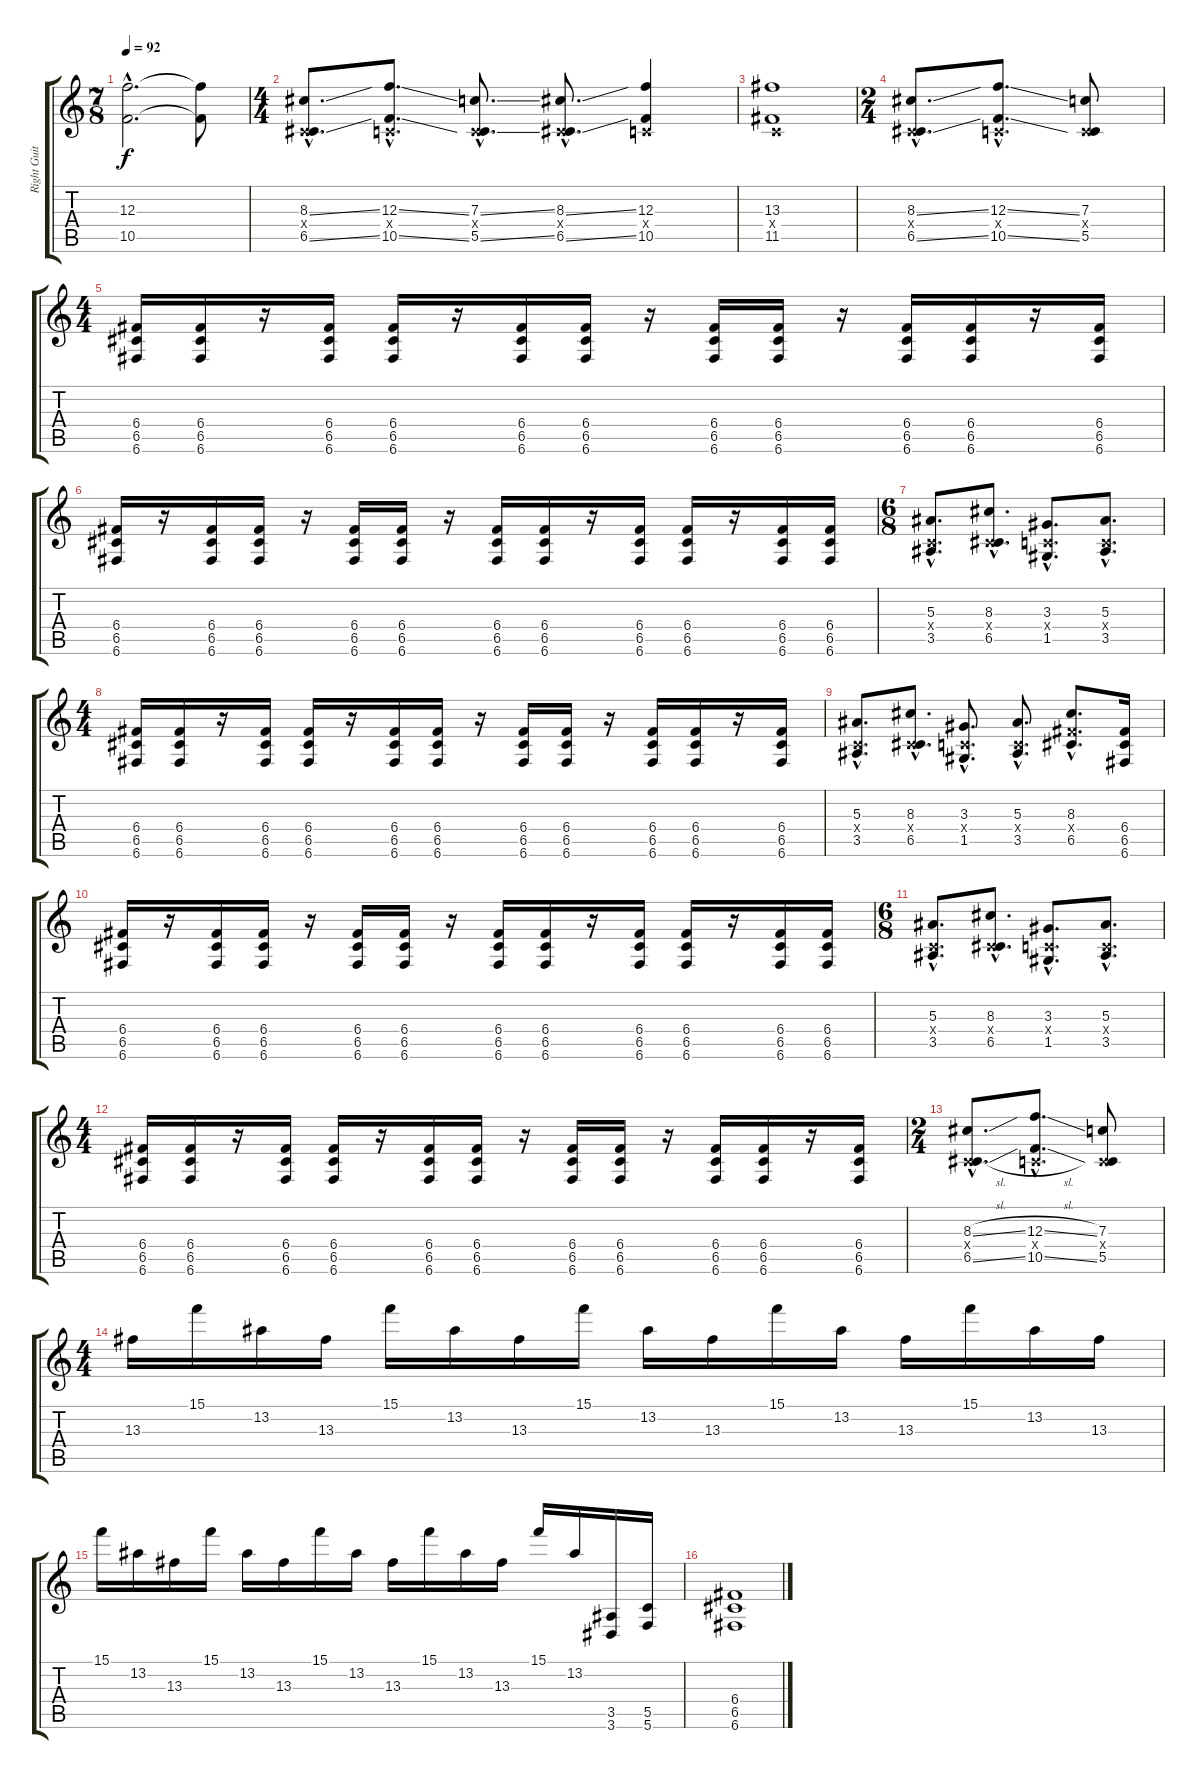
\track ("Right Guitar" "Right Guit") {instrument distortionguitar}
\staff {score tabs}
\tuning (D4 A3 F3 C3 G2 C2) {hide}
\ts (7 8)
\tempo 92
\clef g2
\ks c
(12.3{hac t} 10.5{hac t}).2{d dy f} (12.3{t} 10.5{t}).8 |
\ts (4 4)
(8.3{ss hac} 0.4{hac x} 6.5{ss hac}).8{d} (12.3{ss hac} 0.4{hac x} 10.5{ss hac}).8{d} (7.3{ss hac} 0.4{hac x} 5.5{ss hac}).8{d} (8.3{ss hac} 0.4{hac x} 6.5{ss hac}).8{d} (12.3 0.4{x} 10.5).4 |
(13.3 0.4{x} 11.5).1 |
\ts (2 4)
(8.3{ss hac} 0.4{hac x} 6.5{ss hac}).8{d} (12.3{ss hac} 0.4{hac x} 10.5{ss hac}).8{d} (7.3 0.4{x} 5.5).8 |
\ts (4 4)
(6.4 6.5 6.6).16 (6.4 6.5 6.6).16 r.16 (6.4 6.5 6.6).16 (6.4 6.5 6.6).16 r.16 (6.4 6.5 6.6).16 (6.4 6.5 6.6).16 r.16 (6.4 6.5 6.6).16 (6.4 6.5 6.6).16 r.16 (6.4 6.5 6.6).16 (6.4 6.5 6.6).16 r.16 (6.4 6.5 6.6).16 |
(6.4 6.5 6.6).16 r.16 (6.4 6.5 6.6).16 (6.4 6.5 6.6).16 r.16 (6.4 6.5 6.6).16 (6.4 6.5 6.6).16 r.16 (6.4 6.5 6.6).16 (6.4 6.5 6.6).16 r.16 (6.4 6.5 6.6).16 (6.4 6.5 6.6).16 r.16 (6.4 6.5 6.6).16 (6.4 6.5 6.6).16 |
\ts (6 8)
(5.3{hac} 0.4{hac x} 3.5{hac}).8{d} (8.3{hac} 0.4{hac x} 6.5{hac}).8{d} (3.3{hac} 0.4{hac x} 1.5{hac}).8{d} (5.3{hac} 0.4{hac x} 3.5{hac}).8{d} |
\ts (4 4)
(6.4 6.5 6.6).16 (6.4 6.5 6.6).16 r.16 (6.4 6.5 6.6).16 (6.4 6.5 6.6).16 r.16 (6.4 6.5 6.6).16 (6.4 6.5 6.6).16 r.16 (6.4 6.5 6.6).16 (6.4 6.5 6.6).16 r.16 (6.4 6.5 6.6).16 (6.4 6.5 6.6).16 r.16 (6.4 6.5 6.6).16 |
(5.3{hac} 0.4{hac x} 3.5{hac}).8{d} (8.3{hac} 0.4{hac x} 6.5{hac}).8{d} (3.3{hac} 0.4{hac x} 1.5{hac}).8{d} (5.3{hac} 0.4{hac x} 3.5{hac}).8{d} (8.3{hac} 6.4{hac x} 6.5{hac}).8{d} (6.4 6.5 6.6).16 |
(6.4 6.5 6.6).16 r.16 (6.4 6.5 6.6).16 (6.4 6.5 6.6).16 r.16 (6.4 6.5 6.6).16 (6.4 6.5 6.6).16 r.16 (6.4 6.5 6.6).16 (6.4 6.5 6.6).16 r.16 (6.4 6.5 6.6).16 (6.4 6.5 6.6).16 r.16 (6.4 6.5 6.6).16 (6.4 6.5 6.6).16 |
\ts (6 8)
(5.3{hac} 0.4{hac x} 3.5{hac}).8{d} (8.3{hac} 0.4{hac x} 6.5{hac}).8{d} (3.3{hac} 0.4{hac x} 1.5{hac}).8{d} (5.3{hac} 0.4{hac x} 3.5{hac}).8{d} |
\ts (4 4)
(6.4 6.5 6.6).16 (6.4 6.5 6.6).16 r.16 (6.4 6.5 6.6).16 (6.4 6.5 6.6).16 r.16 (6.4 6.5 6.6).16 (6.4 6.5 6.6).16 r.16 (6.4 6.5 6.6).16 (6.4 6.5 6.6).16 r.16 (6.4 6.5 6.6).16 (6.4 6.5 6.6).16 r.16 (6.4 6.5 6.6).16 |
\ts (2 4)
(8.3{sl hac} 0.4{hac x} 6.5{sl hac}).8{d} (12.3{sl hac} 0.4{hac x} 10.5{sl hac}).8{d} (7.3 0.4{x} 5.5).8 |
\ts (4 4)
13.3.16 15.1.16 13.2.16 13.3.16 15.1.16 13.2.16 13.3.16 15.1.16 13.2.16 13.3.16 15.1.16 13.2.16 13.3.16 15.1.16 13.2.16 13.3.16 |
15.1.16 13.2.16 13.3.16 15.1.16 13.2.16 13.3.16 15.1.16 13.2.16 13.3.16 15.1.16 13.2.16 13.3.16 15.1.16 13.2.16 (3.5 3.6).16 (5.5 5.6).16 |
(6.4 6.5 6.6).1
